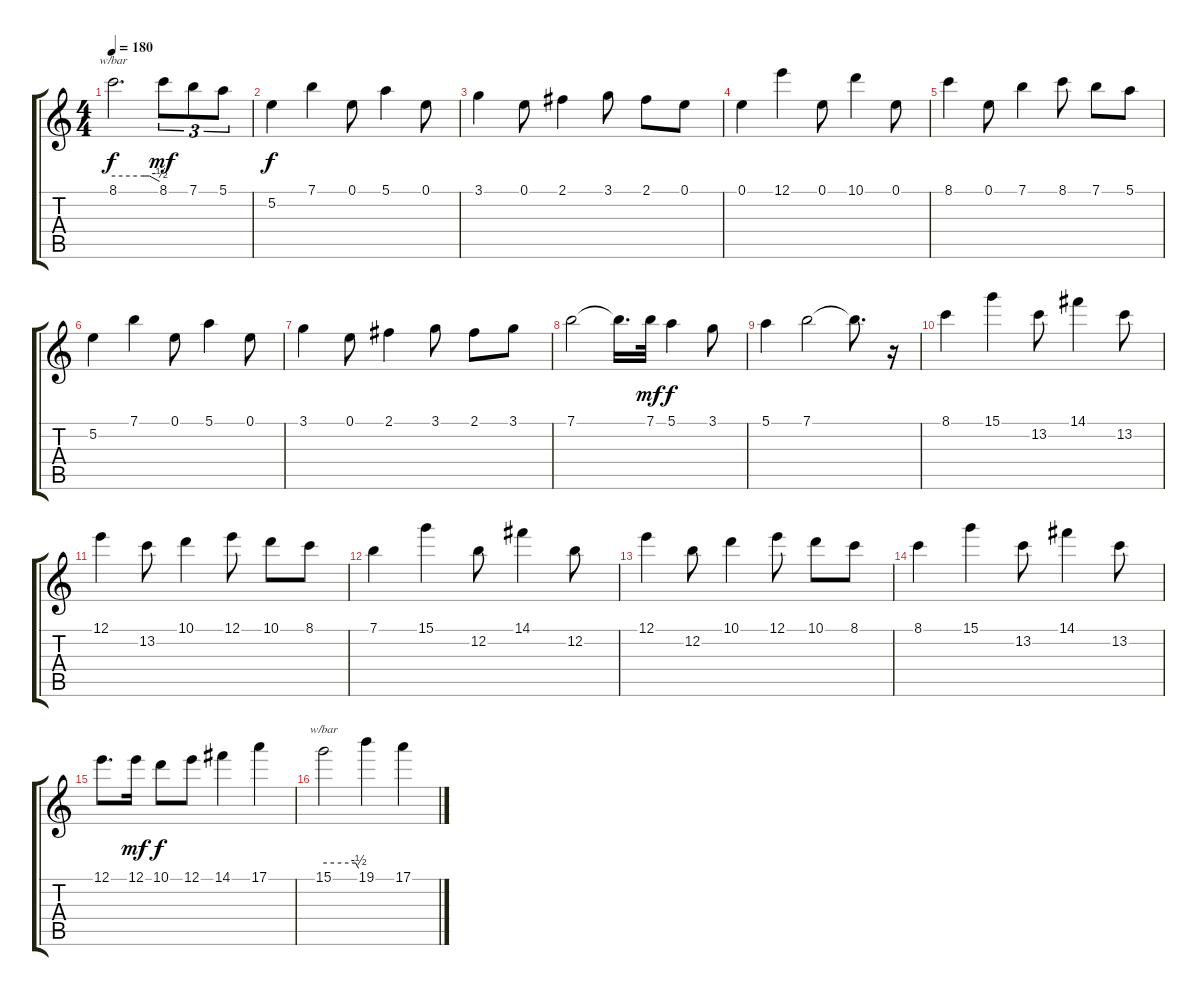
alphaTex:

\track "" {instrument distortionguitar}
\staff {score tabs}
\tuning (E4 B3 G3 D3 A2 E2) {hide}
\ts (4 4)
\tempo 180
\clef g2
\ks c
8.1.2{d tbe (custom default 0 0 40 0 47 0 60 -2) dy f} 8.1.8{tu (3 2) dy mf} 7.1.8{tu (3 2)} 5.1.8{tu (3 2)} |
5.2.4{dy f} 7.1.4 0.1.8 5.1.4 0.1.8 |
3.1.4 0.1.8 2.1.4 3.1.8 2.1.8 0.1.8 |
0.1.4 12.1.4 0.1.8 10.1.4 0.1.8 |
8.1.4 0.1.8 7.1.4 8.1.8 7.1.8 5.1.8 |
5.2.4 7.1.4 0.1.8 5.1.4 0.1.8 |
3.1.4 0.1.8 2.1.4 3.1.8 2.1.8 3.1.8 |
7.1.2 7.1{t}.16{d} 7.1.32{dy mf} 5.1.4{dy f} 3.1.8 |
5.1.4 7.1.2 7.1{t}.8{d} r.16 |
8.1.4 15.1.4 13.2.8 14.1.4 13.2.8 |
12.1.4 13.2.8 10.1.4 12.1.8 10.1.8 8.1.8 |
7.1.4 15.1.4 12.2.8 14.1.4 12.2.8 |
12.1.4 12.2.8 10.1.4 12.1.8 10.1.8 8.1.8 |
8.1.4 15.1.4 13.2.8 14.1.4 13.2.8 |
12.1.8{d} 12.1.16{dy mf} 10.1.8{dy f} 12.1.8 14.1.4 17.1.4 |
15.1.2{tbe (custom default 0 0 55 0 60 -2)} 19.1.4 17.1.4
